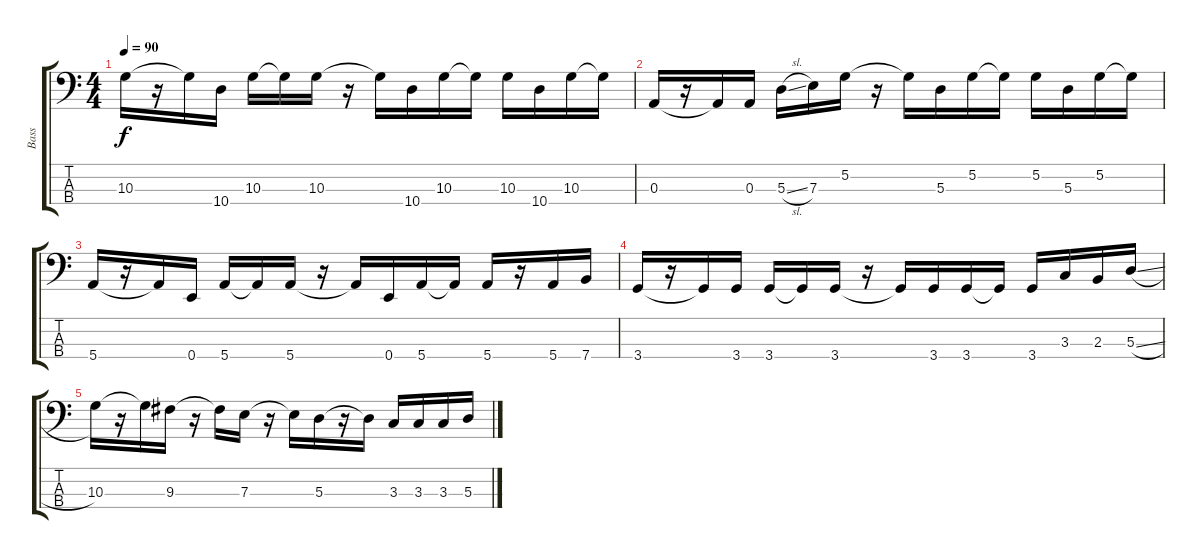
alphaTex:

\track ("Bass" "Bass") {instrument electricbasspick}
\staff {score tabs}
\tuning (G2 D2 A1 E1) {hide}
\ts (4 4)
\tempo 90
\clef f4
\ks c
10.3.16{dy f} r.16 10.3{t}.16 10.4.16 10.3.16 10.3{t}.16 10.3.16 r.16 10.3{t}.16 10.4.16 10.3.16 10.3{t}.16 10.3.16 10.4.16 10.3.16 10.3{t}.16 |
0.3.16 r.16 0.3{t}.16 0.3.16 5.3{sl}.16 7.3.16 5.2.16 r.16 5.2{t}.16 5.3.16 5.2.16 5.2{t}.16 5.2.16 5.3.16 5.2.16 5.2{t}.16 |
5.4.16 r.16 5.4{t}.16 0.4.16 5.4.16 5.4{t}.16 5.4.16 r.16 5.4{t}.16 0.4.16 5.4.16 5.4{t}.16 5.4.16 r.16 5.4.16 7.4.16 |
3.4.16 r.16 3.4{t}.16 3.4.16 3.4.16 3.4{t}.16 3.4.16 r.16 3.4{t}.16 3.4.16 3.4.16 3.4{t}.16 3.4.16 3.3.16 2.3.16 5.3{sl}.16 |
10.3.16 r.16 10.3{t}.16 9.3.16 r.16 9.3{t}.16 7.3.16 r.16 7.3{t}.16 5.3.16 r.16 5.3{t}.16 3.3.16 3.3.16 3.3.16 5.3.16
